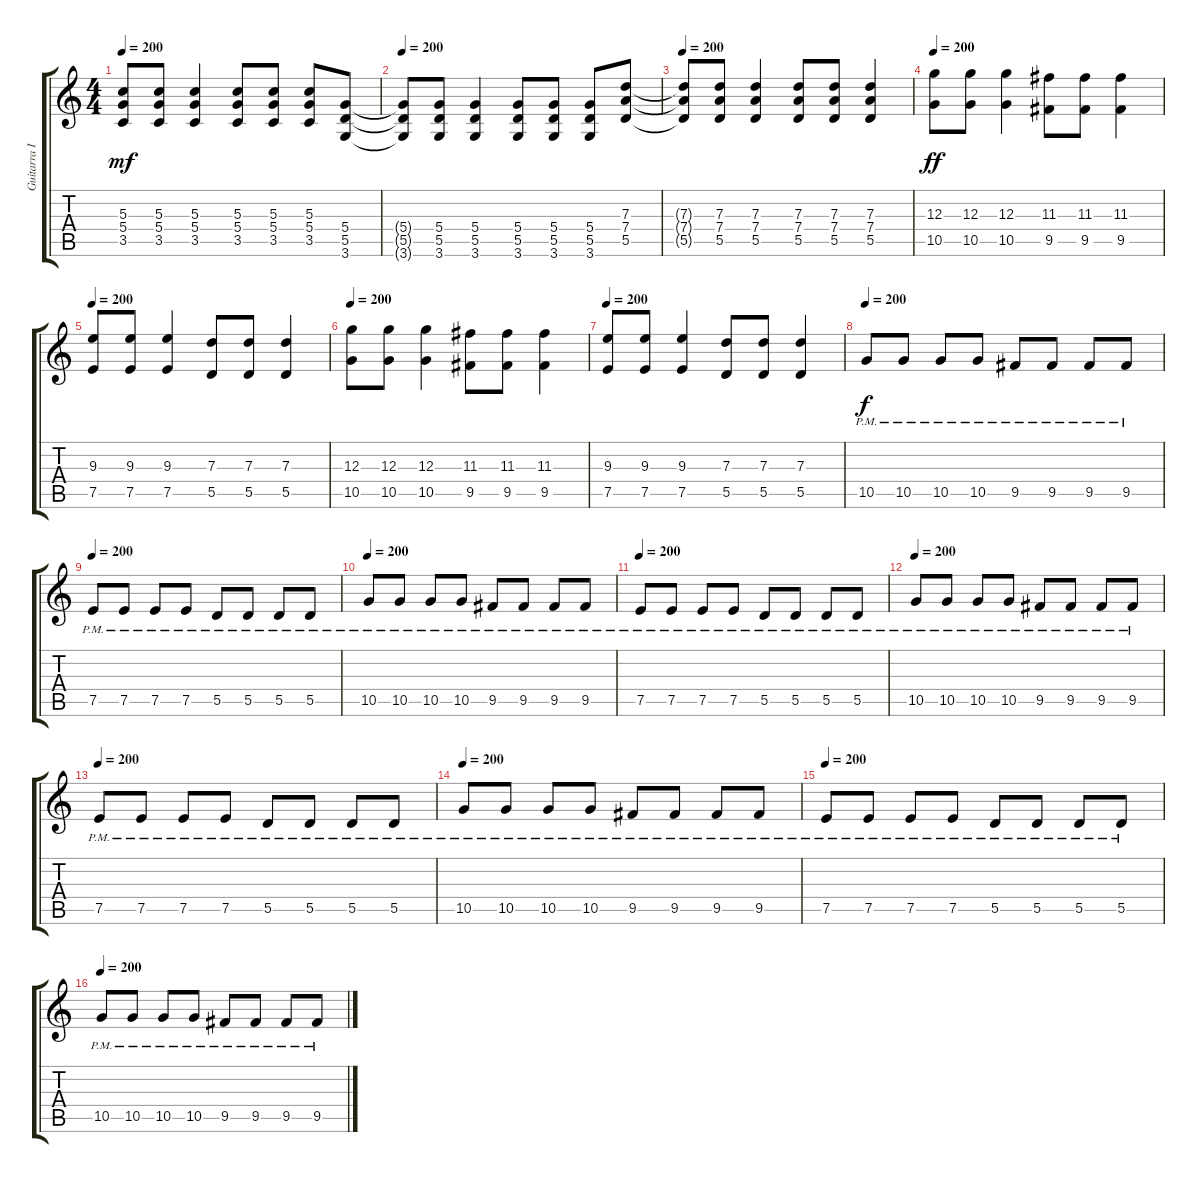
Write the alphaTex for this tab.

\track ("Guitarra II" "Guitarra I") {instrument distortionguitar}
\staff {score tabs}
\tuning (E4 B3 G3 D3 A2 E2) {hide}
\ts (4 4)
\tempo 200
\clef g2
\ks c
(5.3 5.4 3.5).8{dy mf} (5.3 5.4 3.5).8 (5.3 5.4 3.5).4 (5.3 5.4 3.5).8 (5.3 5.4 3.5).8 (5.3 5.4 3.5).8 (5.4 5.5 3.6).8 |
\tempo 200
(5.4{t} 5.5{t} 3.6{t}).8 (5.4 5.5 3.6).8 (5.4 5.5 3.6).4 (5.4 5.5 3.6).8 (5.4 5.5 3.6).8 (5.4 5.5 3.6).8 (7.3 7.4 5.5).8 |
\tempo 200
(7.3{t} 7.4{t} 5.5{t}).8 (7.3 7.4 5.5).8 (7.3 7.4 5.5).4 (7.3 7.4 5.5).8 (7.3 7.4 5.5).8 (7.3 7.4 5.5).4 |
\tempo 200
(12.3 10.5).8{dy ff} (12.3 10.5).8 (12.3 10.5).4 (11.3 9.5).8 (11.3 9.5).8 (11.3 9.5).4 |
\tempo 200
(9.3 7.5).8 (9.3 7.5).8 (9.3 7.5).4 (7.3 5.5).8 (7.3 5.5).8 (7.3 5.5).4 |
\tempo 200
(12.3 10.5).8 (12.3 10.5).8 (12.3 10.5).4 (11.3 9.5).8 (11.3 9.5).8 (11.3 9.5).4 |
\tempo 200
(9.3 7.5).8 (9.3 7.5).8 (9.3 7.5).4 (7.3 5.5).8 (7.3 5.5).8 (7.3 5.5).4 |
\tempo 200
10.5{pm}.8{dy f} 10.5{pm}.8 10.5{pm}.8 10.5{pm}.8 9.5{pm}.8 9.5{pm}.8 9.5{pm}.8 9.5{pm}.8 |
\tempo 200
7.5{pm}.8 7.5{pm}.8 7.5{pm}.8 7.5{pm}.8 5.5{pm}.8 5.5{pm}.8 5.5{pm}.8 5.5{pm}.8 |
\tempo 200
10.5{pm}.8 10.5{pm}.8 10.5{pm}.8 10.5{pm}.8 9.5{pm}.8 9.5{pm}.8 9.5{pm}.8 9.5{pm}.8 |
\tempo 200
7.5{pm}.8 7.5{pm}.8 7.5{pm}.8 7.5{pm}.8 5.5{pm}.8 5.5{pm}.8 5.5{pm}.8 5.5{pm}.8 |
\tempo 200
10.5{pm}.8 10.5{pm}.8 10.5{pm}.8 10.5{pm}.8 9.5{pm}.8 9.5{pm}.8 9.5{pm}.8 9.5{pm}.8 |
\tempo 200
7.5{pm}.8 7.5{pm}.8 7.5{pm}.8 7.5{pm}.8 5.5{pm}.8 5.5{pm}.8 5.5{pm}.8 5.5{pm}.8 |
\tempo 200
10.5{pm}.8 10.5{pm}.8 10.5{pm}.8 10.5{pm}.8 9.5{pm}.8 9.5{pm}.8 9.5{pm}.8 9.5{pm}.8 |
\tempo 200
7.5{pm}.8 7.5{pm}.8 7.5{pm}.8 7.5{pm}.8 5.5{pm}.8 5.5{pm}.8 5.5{pm}.8 5.5{pm}.8 |
\tempo 200
10.5{pm}.8 10.5{pm}.8 10.5{pm}.8 10.5{pm}.8 9.5{pm}.8 9.5{pm}.8 9.5{pm}.8 9.5{pm}.8
